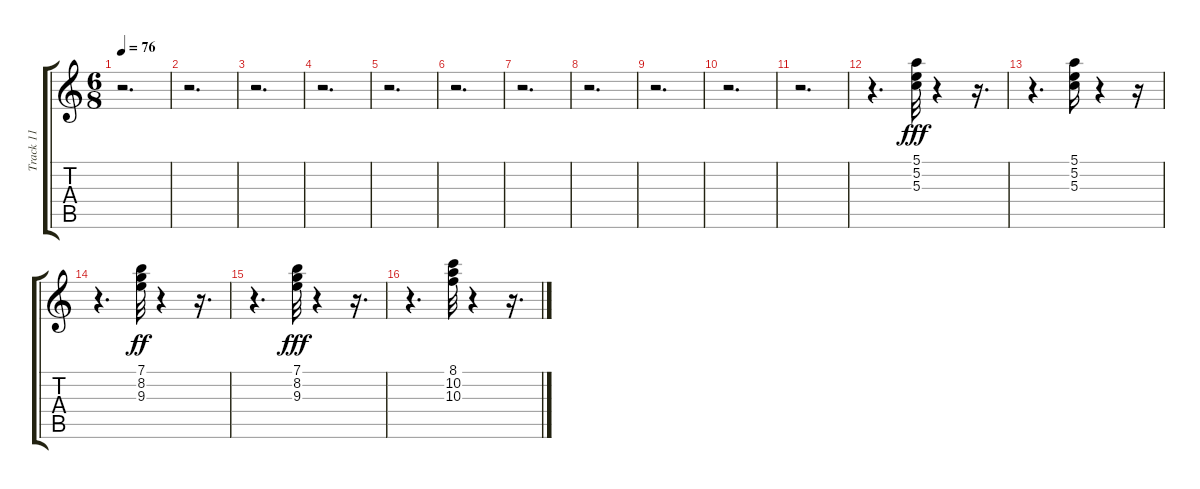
\track ("Track 11" "Track 11") {instrument electricguitarclean}
\staff {score tabs}
\tuning (E4 B3 G3 D3 A2 E2) {hide}
\ts (6 8)
\tempo 76
\clef g2
\ks c
r.2{d dy fff} |
r.2{d} |
r.2{d} |
r.2{d} |
r.2{d} |
r.2{d} |
r.2{d} |
r.2{d} |
r.2{d} |
r.2{d} |
r.2{d} |
r.4{d} (5.1 5.2 5.3).32 r.4 r.16{d} |
r.4{d} (5.1 5.2 5.3).16 r.4 r.16 |
r.4{d} (7.1 8.2 9.3).32{dy ff} r.4 r.16{d} |
r.4{d} (7.1 8.2 9.3).32{dy fff} r.4 r.16{d} |
r.4{d} (8.1 10.2 10.3).32 r.4 r.16{d}
